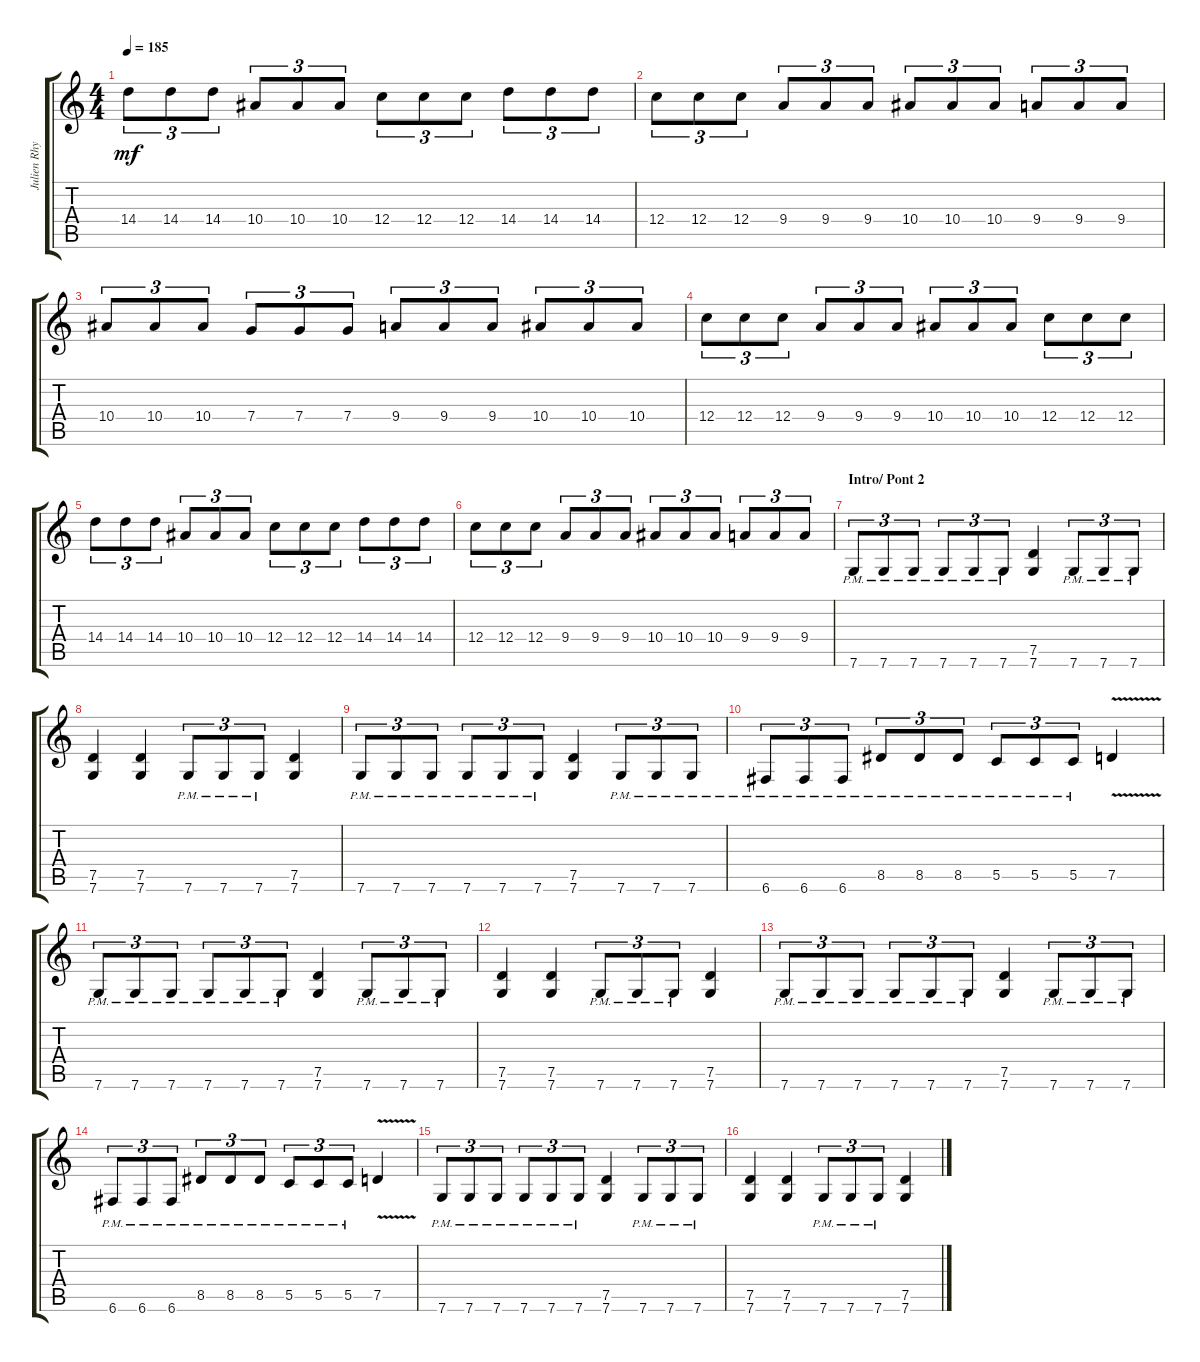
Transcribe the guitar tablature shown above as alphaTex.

\track ("Julien Rhythm" "Julien Rhy") {instrument distortionguitar}
\staff {score tabs}
\tuning (D4 A3 F3 C3 G2 C2) {hide}
\ts (4 4)
\tempo 185
\clef g2
\ks c
14.4.8{tu (3 2) dy mf} 14.4.8{tu (3 2)} 14.4.8{tu (3 2)} 10.4.8{tu (3 2)} 10.4.8{tu (3 2)} 10.4.8{tu (3 2)} 12.4.8{tu (3 2)} 12.4.8{tu (3 2)} 12.4.8{tu (3 2)} 14.4.8{tu (3 2)} 14.4.8{tu (3 2)} 14.4.8{tu (3 2)} |
12.4.8{tu (3 2)} 12.4.8{tu (3 2)} 12.4.8{tu (3 2)} 9.4.8{tu (3 2)} 9.4.8{tu (3 2)} 9.4.8{tu (3 2)} 10.4.8{tu (3 2)} 10.4.8{tu (3 2)} 10.4.8{tu (3 2)} 9.4.8{tu (3 2)} 9.4.8{tu (3 2)} 9.4.8{tu (3 2)} |
10.4.8{tu (3 2)} 10.4.8{tu (3 2)} 10.4.8{tu (3 2)} 7.4.8{tu (3 2)} 7.4.8{tu (3 2)} 7.4.8{tu (3 2)} 9.4.8{tu (3 2)} 9.4.8{tu (3 2)} 9.4.8{tu (3 2)} 10.4.8{tu (3 2)} 10.4.8{tu (3 2)} 10.4.8{tu (3 2)} |
12.4.8{tu (3 2)} 12.4.8{tu (3 2)} 12.4.8{tu (3 2)} 9.4.8{tu (3 2)} 9.4.8{tu (3 2)} 9.4.8{tu (3 2)} 10.4.8{tu (3 2)} 10.4.8{tu (3 2)} 10.4.8{tu (3 2)} 12.4.8{tu (3 2)} 12.4.8{tu (3 2)} 12.4.8{tu (3 2)} |
14.4.8{tu (3 2)} 14.4.8{tu (3 2)} 14.4.8{tu (3 2)} 10.4.8{tu (3 2)} 10.4.8{tu (3 2)} 10.4.8{tu (3 2)} 12.4.8{tu (3 2)} 12.4.8{tu (3 2)} 12.4.8{tu (3 2)} 14.4.8{tu (3 2)} 14.4.8{tu (3 2)} 14.4.8{tu (3 2)} |
12.4.8{tu (3 2)} 12.4.8{tu (3 2)} 12.4.8{tu (3 2)} 9.4.8{tu (3 2)} 9.4.8{tu (3 2)} 9.4.8{tu (3 2)} 10.4.8{tu (3 2)} 10.4.8{tu (3 2)} 10.4.8{tu (3 2)} 9.4.8{tu (3 2)} 9.4.8{tu (3 2)} 9.4.8{tu (3 2)} |
\section ("" "Intro/ Pont 2")
7.6{pm}.8{tu (3 2)} 7.6{pm}.8{tu (3 2)} 7.6{pm}.8{tu (3 2)} 7.6{pm}.8{tu (3 2)} 7.6{pm}.8{tu (3 2)} 7.6{pm}.8{tu (3 2)} (7.5 7.6).4 7.6{pm}.8{tu (3 2)} 7.6{pm}.8{tu (3 2)} 7.6{pm}.8{tu (3 2)} |
(7.5 7.6).4 (7.5 7.6).4 7.6{pm}.8{tu (3 2)} 7.6{pm}.8{tu (3 2)} 7.6{pm}.8{tu (3 2)} (7.5 7.6).4 |
7.6{pm}.8{tu (3 2)} 7.6{pm}.8{tu (3 2)} 7.6{pm}.8{tu (3 2)} 7.6{pm}.8{tu (3 2)} 7.6{pm}.8{tu (3 2)} 7.6{pm}.8{tu (3 2)} (7.5 7.6).4 7.6{pm}.8{tu (3 2)} 7.6{pm}.8{tu (3 2)} 7.6{pm}.8{tu (3 2)} |
6.6{pm}.8{tu (3 2)} 6.6{pm}.8{tu (3 2)} 6.6{pm}.8{tu (3 2)} 8.5{pm}.8{tu (3 2)} 8.5{pm}.8{tu (3 2)} 8.5{pm}.8{tu (3 2)} 5.5{pm}.8{tu (3 2)} 5.5{pm}.8{tu (3 2)} 5.5{pm}.8{tu (3 2)} 7.5{v}.4 |
7.6{pm}.8{tu (3 2)} 7.6{pm}.8{tu (3 2)} 7.6{pm}.8{tu (3 2)} 7.6{pm}.8{tu (3 2)} 7.6{pm}.8{tu (3 2)} 7.6{pm}.8{tu (3 2)} (7.5 7.6).4 7.6{pm}.8{tu (3 2)} 7.6{pm}.8{tu (3 2)} 7.6{pm}.8{tu (3 2)} |
(7.5 7.6).4 (7.5 7.6).4 7.6{pm}.8{tu (3 2)} 7.6{pm}.8{tu (3 2)} 7.6{pm}.8{tu (3 2)} (7.5 7.6).4 |
7.6{pm}.8{tu (3 2)} 7.6{pm}.8{tu (3 2)} 7.6{pm}.8{tu (3 2)} 7.6{pm}.8{tu (3 2)} 7.6{pm}.8{tu (3 2)} 7.6{pm}.8{tu (3 2)} (7.5 7.6).4 7.6{pm}.8{tu (3 2)} 7.6{pm}.8{tu (3 2)} 7.6{pm}.8{tu (3 2)} |
6.6{pm}.8{tu (3 2)} 6.6{pm}.8{tu (3 2)} 6.6{pm}.8{tu (3 2)} 8.5{pm}.8{tu (3 2)} 8.5{pm}.8{tu (3 2)} 8.5{pm}.8{tu (3 2)} 5.5{pm}.8{tu (3 2)} 5.5{pm}.8{tu (3 2)} 5.5{pm}.8{tu (3 2)} 7.5{v}.4 |
7.6{pm}.8{tu (3 2)} 7.6{pm}.8{tu (3 2)} 7.6{pm}.8{tu (3 2)} 7.6{pm}.8{tu (3 2)} 7.6{pm}.8{tu (3 2)} 7.6{pm}.8{tu (3 2)} (7.5 7.6).4 7.6{pm}.8{tu (3 2)} 7.6{pm}.8{tu (3 2)} 7.6{pm}.8{tu (3 2)} |
(7.5 7.6).4 (7.5 7.6).4 7.6{pm}.8{tu (3 2)} 7.6{pm}.8{tu (3 2)} 7.6{pm}.8{tu (3 2)} (7.5 7.6).4
